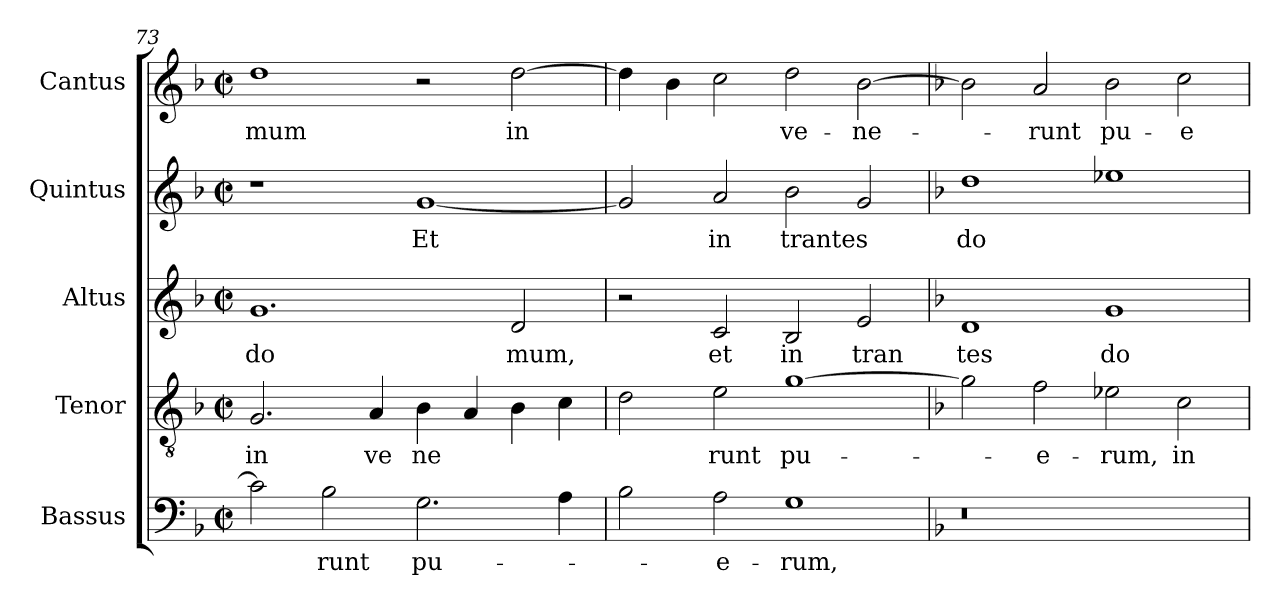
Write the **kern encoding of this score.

**kern	**text	**kern	**text	**kern	**text	**kern	**text	**kern	**text
*part5	*part5	*part4	*part4	*part3	*part3	*part2	*part2	*part1	*part1
*staff5	*staff5	*staff4	*staff4	*staff3	*staff3	*staff2	*staff2	*staff1	*staff1
*I"Bassus	*	*I"Tenor	*	*I"Altus	*	*I"Quintus	*	*I"Cantus	*
*clefF4	*	*clefGv2	*	*clefG2	*	*clefG2	*	*clefG2	*
*k[b-]	*	*k[b-]	*	*k[b-]	*	*k[b-]	*	*k[b-]	*
*F:	*	*F:	*	*F:	*	*F:	*	*F:	*
*M2/2	*	*M2/2	*	*M2/2	*	*M2/2	*	*M2/2	*
*met(c|)	*	*met(c|)	*	*met(c|)	*	*met(c|)	*	*met(c|)	*
=73	=73	=73	=73	=73	=73	=73	=73	=73	=73
!	!	!	!LO:LY:b:cj	!	!LO:LY:b:cj	!	!	!	!LO:LY:b:cj
2c\]	.	2.G/	in	1.g	do	1r	.	1dd	mum
!	!LO:LY:b:cj	!	!	!	!	!	!	!	!
2B-\	-runt	.	.	.	.	.	.	.	.
!	!	!	!LO:LY:b:cj	!	!	!	!	!	!
.	.	4A/	ve	.	.	.	.	.	.
!	!LO:LY:b	!	!LO:LY:b:cj	!	!	!	!LO:LY:b:cj	!	!
2.G\	pu-	4B-\	ne	.	.	[>1g	Et	2r	.
.	.	4A/	.	.	.	.	.	.	.
!	!	!	!	!	!LO:LY:b:cj	!	!	!	!LO:LY:b:cj
.	.	4B-\	.	2d/	mum,	.	.	[>2dd\	in
4A\	.	4c\	.	.	.	.	.	.	.
!!LO:LB:g=z
=74	=74	=74	=74	=74	=74	=74	=74	=74	=74
2B-\	.	2d\	.	2r	.	2g/]	.	4dd\]	.
.	.	.	.	.	.	.	.	4b-\	.
!	!LO:LY:b:cj	!	!LO:LY:b:cj	!	!LO:LY:b:cj	!	!LO:LY:b:cj	!	!
2A\	-e-	2e\	runt	2c/	et	2a/	in	2cc\	.
!	!LO:LY:b:cj	!	!LO:LY:b:cj	!	!LO:LY:b:cj	!	!LO:LY:b:cj	!	!LO:LY:b:cj
1G	-rum,	[>1g	pu-	2B-/	in	2b-\	trantes	2dd\	ve-
!	!	!	!	!	!LO:LY:b:cj	!	!	!	!LO:LY:b:cj
.	.	.	.	2e/	tran	2g/	.	[>2b-\	-ne-
=75	=75	=75	=75	=75	=75	=75	=75	=75	=75
*	*	*	*	*k[b-]	*	*	*	*	*
*	*	*	*	*F:	*	*	*	*	*
!	!	!	!	!	!LO:LY:b:cj	!	!LO:LY:b:cj	!	!
0r	.	2g\]	.	1d	tes	1dd	do	2b-\]	.
!	!	!	!LO:LY:b:cj	!	!	!	!	!	!LO:LY:b:cj
.	.	2f\	-e-	.	.	.	.	2a/	-runt
!	!	!	!LO:LY:b:cj	!	!LO:LY:b:cj	!	!	!	!LO:LY:b:cj
.	.	2e-X\	-rum,	1g	do	1ee-X	.	2b-\	pu-
!	!	!	!LO:LY:b:cj	!	!	!	!	!	!LO:LY:b:cj
.	.	2c\	in-	.	.	.	.	2cc\	-e-
=	=	=	=	=	=	=	=	=	=
*-	*-	*-	*-	*-	*-	*-	*-	*-	*-
